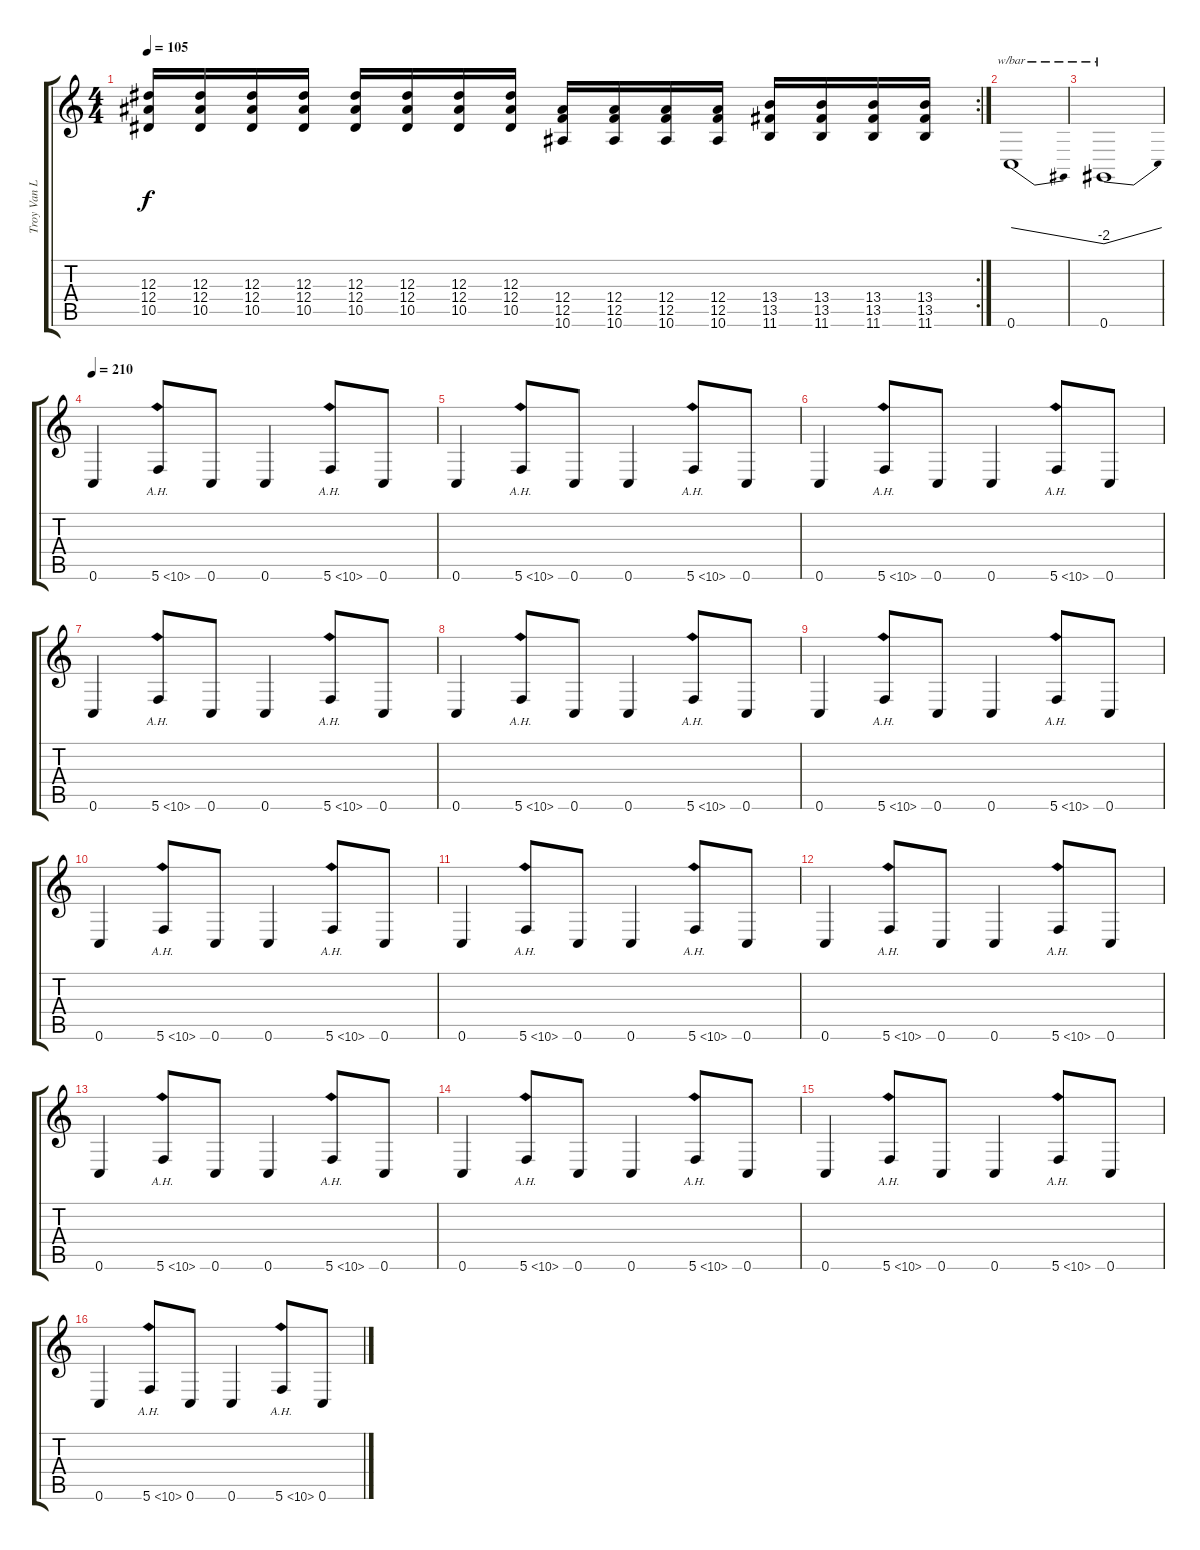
\track ("Troy Van Leeuwen" "Troy Van L") {instrument overdrivenguitar}
\staff {score tabs}
\tuning (C4 G3 Eb3 Bb2 F2 C2) {hide}
\rc 2
\ts (4 4)
\tempo 105
\clef g2
\ks c
(12.3 12.4 10.5).16{dy f} (12.3 12.4 10.5).16 (12.3 12.4 10.5).16 (12.3 12.4 10.5).16 (12.3 12.4 10.5).16 (12.3 12.4 10.5).16 (12.3 12.4 10.5).16 (12.3 12.4 10.5).16 (12.4 12.5 10.6).16 (12.4 12.5 10.6).16 (12.4 12.5 10.6).16 (12.4 12.5 10.6).16 (13.4 13.5 11.6).16 (13.4 13.5 11.6).16 (13.4 13.5 11.6).16 (13.4 13.5 11.6).16 |
0.6.1{tbe (dive default 0 0 60 -8)} |
0.6.1{tbe (dive default 0 -8 60 0)} |
\tempo 210
0.6.4 5.6{ah 5}.8 0.6.8 0.6.4 5.6{ah 5}.8 0.6.8 |
0.6.4 5.6{ah 5}.8 0.6.8 0.6.4 5.6{ah 5}.8 0.6.8 |
0.6.4 5.6{ah 5}.8 0.6.8 0.6.4 5.6{ah 5}.8 0.6.8 |
0.6.4 5.6{ah 5}.8 0.6.8 0.6.4 5.6{ah 5}.8 0.6.8 |
0.6.4 5.6{ah 5}.8 0.6.8 0.6.4 5.6{ah 5}.8 0.6.8 |
0.6.4 5.6{ah 5}.8 0.6.8 0.6.4 5.6{ah 5}.8 0.6.8 |
0.6.4 5.6{ah 5}.8 0.6.8 0.6.4 5.6{ah 5}.8 0.6.8 |
0.6.4 5.6{ah 5}.8 0.6.8 0.6.4 5.6{ah 5}.8 0.6.8 |
0.6.4 5.6{ah 5}.8 0.6.8 0.6.4 5.6{ah 5}.8 0.6.8 |
0.6.4 5.6{ah 5}.8 0.6.8 0.6.4 5.6{ah 5}.8 0.6.8 |
0.6.4 5.6{ah 5}.8 0.6.8 0.6.4 5.6{ah 5}.8 0.6.8 |
0.6.4 5.6{ah 5}.8 0.6.8 0.6.4 5.6{ah 5}.8 0.6.8 |
0.6.4 5.6{ah 5}.8 0.6.8 0.6.4 5.6{ah 5}.8 0.6.8
